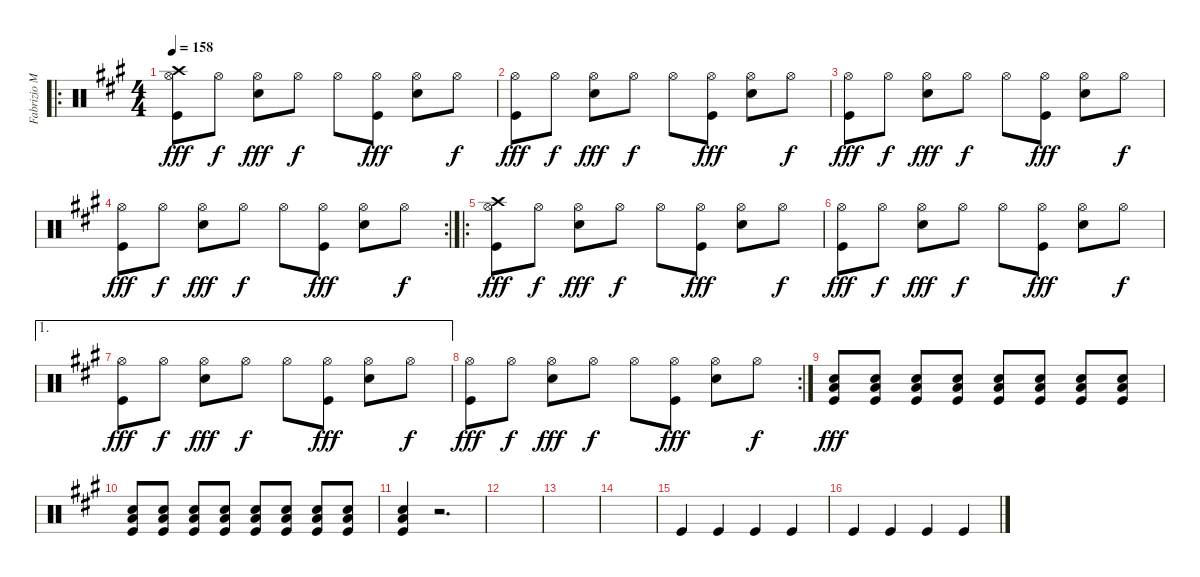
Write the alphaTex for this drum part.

\track ("Fabrizio Moretti" "Fabrizio M") {instrument percussion}
\staff {score}
\articulation defaults
\ro
\ts (4 4)
\tempo 158
\clef neutral
\ks a
("Crash high (hit)" "Hi-Hat (open)" "Kick (hit)").8{dy fff} "Hi-Hat (open)".8{dy f} ("Hi-Hat (open)" "Electric Snare (hit)").8{dy fff} "Hi-Hat (open)".8{dy f} "Hi-Hat (open)".8 ("Hi-Hat (open)" "Kick (hit)").8{dy fff} ("Hi-Hat (open)" "Electric Snare (hit)").8 "Hi-Hat (open)".8{dy f} |
("Hi-Hat (open)" "Kick (hit)").8{dy fff} "Hi-Hat (open)".8{dy f} ("Hi-Hat (open)" "Electric Snare (hit)").8{dy fff} "Hi-Hat (open)".8{dy f} "Hi-Hat (open)".8 ("Hi-Hat (open)" "Kick (hit)").8{dy fff} ("Hi-Hat (open)" "Electric Snare (hit)").8 "Hi-Hat (open)".8{dy f} |
("Hi-Hat (open)" "Kick (hit)").8{dy fff} "Hi-Hat (open)".8{dy f} ("Hi-Hat (open)" "Electric Snare (hit)").8{dy fff} "Hi-Hat (open)".8{dy f} "Hi-Hat (open)".8 ("Hi-Hat (open)" "Kick (hit)").8{dy fff} ("Hi-Hat (open)" "Electric Snare (hit)").8 "Hi-Hat (open)".8{dy f} |
\rc 2
("Hi-Hat (open)" "Kick (hit)").8{dy fff} "Hi-Hat (open)".8{dy f} ("Hi-Hat (open)" "Electric Snare (hit)").8{dy fff} "Hi-Hat (open)".8{dy f} "Hi-Hat (open)".8 ("Hi-Hat (open)" "Kick (hit)").8{dy fff} ("Hi-Hat (open)" "Electric Snare (hit)").8 "Hi-Hat (open)".8{dy f} |
\ro
("Crash high (hit)" "Hi-Hat (open)" "Kick (hit)").8{dy fff} "Hi-Hat (open)".8{dy f} ("Hi-Hat (open)" "Electric Snare (hit)").8{dy fff} "Hi-Hat (open)".8{dy f} "Hi-Hat (open)".8 ("Hi-Hat (open)" "Kick (hit)").8{dy fff} ("Hi-Hat (open)" "Electric Snare (hit)").8 "Hi-Hat (open)".8{dy f} |
("Hi-Hat (open)" "Kick (hit)").8{dy fff} "Hi-Hat (open)".8{dy f} ("Hi-Hat (open)" "Electric Snare (hit)").8{dy fff} "Hi-Hat (open)".8{dy f} "Hi-Hat (open)".8 ("Hi-Hat (open)" "Kick (hit)").8{dy fff} ("Hi-Hat (open)" "Electric Snare (hit)").8 "Hi-Hat (open)".8{dy f} |
\ae 1
("Hi-Hat (open)" "Kick (hit)").8{dy fff} "Hi-Hat (open)".8{dy f} ("Hi-Hat (open)" "Electric Snare (hit)").8{dy fff} "Hi-Hat (open)".8{dy f} "Hi-Hat (open)".8 ("Hi-Hat (open)" "Kick (hit)").8{dy fff} ("Hi-Hat (open)" "Electric Snare (hit)").8 "Hi-Hat (open)".8{dy f} |
\rc 2
("Hi-Hat (open)" "Kick (hit)").8{dy fff} "Hi-Hat (open)".8{dy f} ("Hi-Hat (open)" "Electric Snare (hit)").8{dy fff} "Hi-Hat (open)".8{dy f} "Hi-Hat (open)".8 ("Hi-Hat (open)" "Kick (hit)").8{dy fff} ("Hi-Hat (open)" "Electric Snare (hit)").8 "Hi-Hat (open)".8{dy f} |
("Low Floor Tom (hit)" "Electric Snare (hit)" "Kick (hit)").8{bu 60 dy fff} ("Low Floor Tom (hit)" "Electric Snare (hit)" "Kick (hit)").8{bu 60} ("Low Floor Tom (hit)" "Electric Snare (hit)" "Kick (hit)").8{bu 60} ("Low Floor Tom (hit)" "Electric Snare (hit)" "Kick (hit)").8{bu 60} ("Low Floor Tom (hit)" "Electric Snare (hit)" "Kick (hit)").8{bu 60} ("Low Floor Tom (hit)" "Electric Snare (hit)" "Kick (hit)").8{bu 60} ("Low Floor Tom (hit)" "Electric Snare (hit)" "Kick (hit)").8{bu 60} ("Low Floor Tom (hit)" "Electric Snare (hit)" "Kick (hit)").8{bu 60} |
("Low Floor Tom (hit)" "Electric Snare (hit)" "Kick (hit)").8{bu 60} ("Low Floor Tom (hit)" "Electric Snare (hit)" "Kick (hit)").8{bu 60} ("Low Floor Tom (hit)" "Electric Snare (hit)" "Kick (hit)").8{bu 60} ("Low Floor Tom (hit)" "Electric Snare (hit)" "Kick (hit)").8{bu 60} ("Low Floor Tom (hit)" "Electric Snare (hit)" "Kick (hit)").8{bu 60} ("Low Floor Tom (hit)" "Electric Snare (hit)" "Kick (hit)").8{bu 60} ("Low Floor Tom (hit)" "Electric Snare (hit)" "Kick (hit)").8{bu 60} ("Low Floor Tom (hit)" "Electric Snare (hit)" "Kick (hit)").8{bu 60} |
("Low Floor Tom (hit)" "Electric Snare (hit)" "Kick (hit)").4 r.2{d} |
|
|
|
"Kick (hit)".4 "Kick (hit)".4 "Kick (hit)".4 "Kick (hit)".4 |
"Kick (hit)".4 "Kick (hit)".4 "Kick (hit)".4 "Kick (hit)".4
